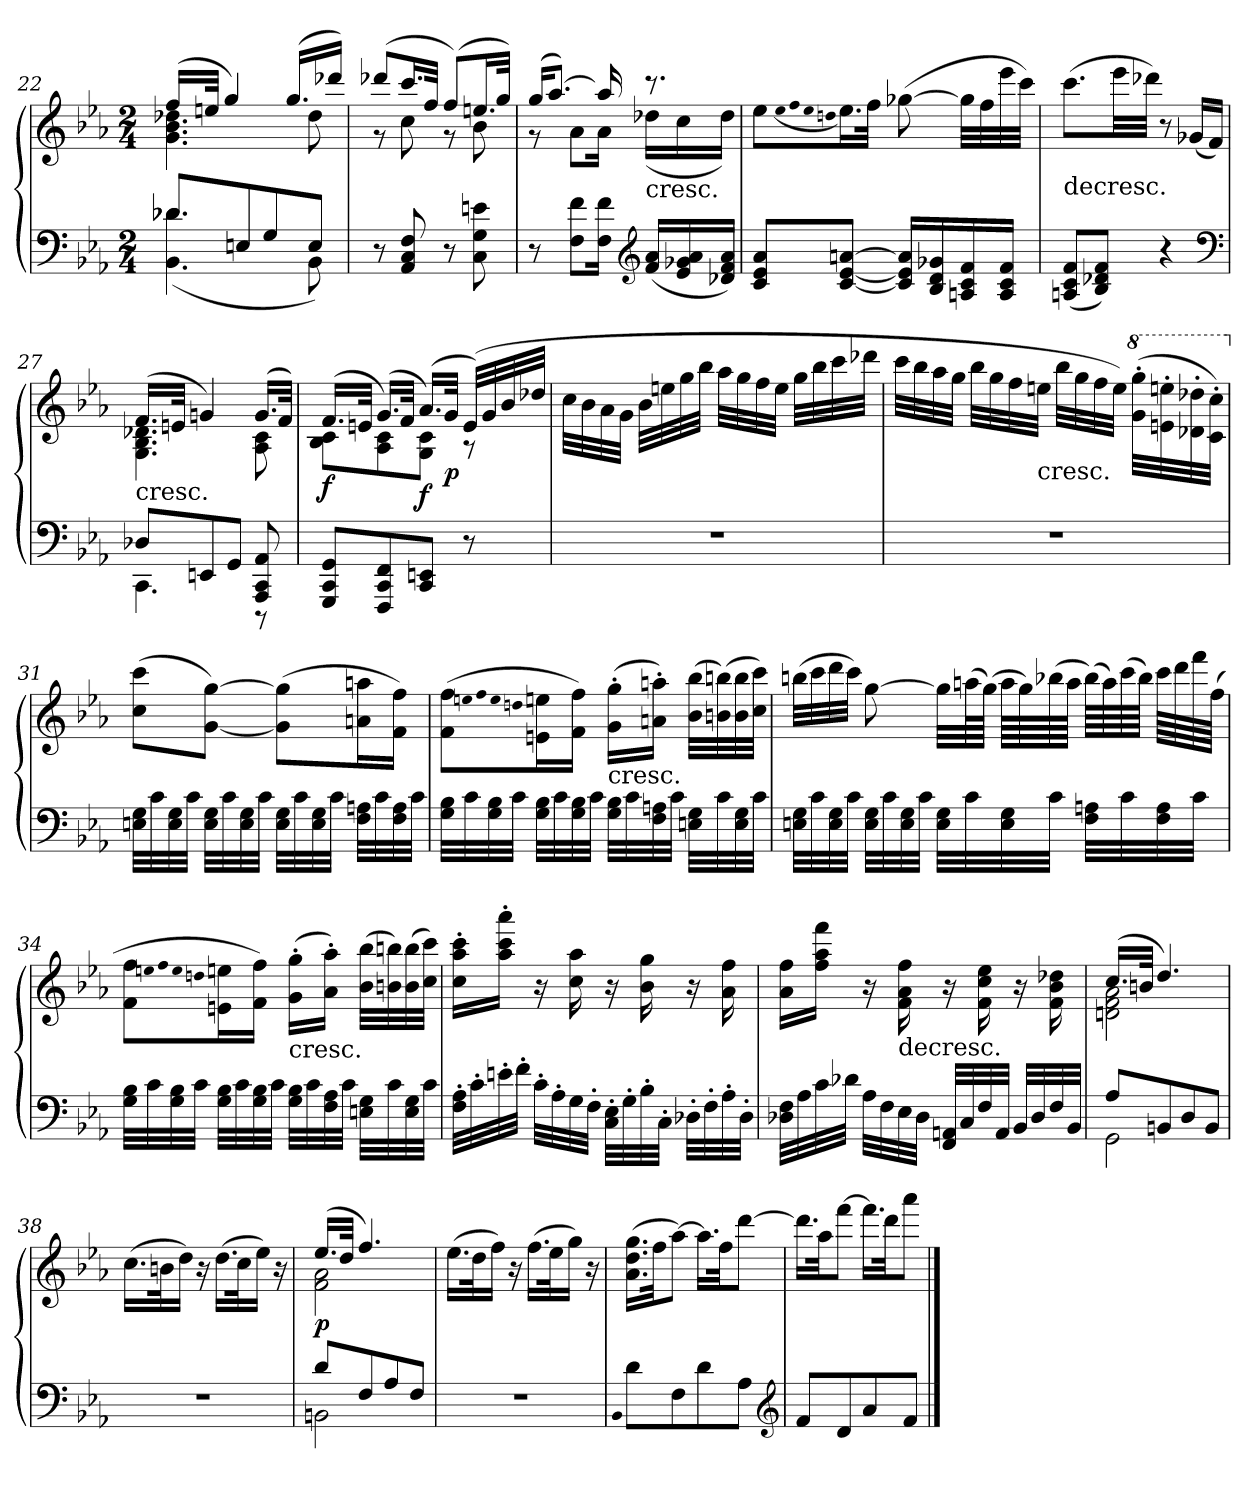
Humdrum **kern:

**kern	**kern	**dynam
*part1	*part1	*part1
*staff2	*staff1	*staff1/2
*clefF4	*clefG2	*
*k[b-e-a-]	*k[b-e-a-]	*
*c:	*c:	*
*M2/4	*M2/4	*
=22	=22	=22
*^	*^	*
8d-X/L	(4.BB-\ 4.d-X\	(16ff/LL	4.g\ 4.b-\ 4.dd-X\	.
.	.	32een/JJk	.	.
.	.	4gg/)	.	.
8En/	.	.	.	.
8G/	.	.	.	.
.	.	(16.gg/LL	.	.
8E/J)	8BB-\	.	8dd-\	.
.	.	16ddd-X/JJ)	.	.
*v	*v	*	*	*
=23	=23	=23	=23
8r	(8ddd-X/L	8r	.
8AA-/ 8C/ 8F/	16.ccc/L	8cc\	.
.	32ff/JJk	.	.
8r	(8ff/L)	8r	.
8C\ 8G\ 8en\	16.een/L	8b-\	.
.	32gg/JJk)	.	.
=24	=24	=24	=24
8r	(16gg/KL	8r	.
.	[8.aa-/J)	.	.
8F\ 8f\L	.	8a-\L	.
16F\ 16f\Jk	16aa-/]	16a-\Jk	.
*clefG2	*	*	*
!	!LO:TX:c:t=cresc.	!	!
(16f/ 16a-/LL	8.r	(16dd-X\LL	.
16e-/ 16g-X/ 16a-/	.	16cc\	.
16d-X/ 16f/ 16a-/JJ)	.	16dd-\JJ)	.
*	*v	*v	*
=25	=25	=25
8c/ 8e-/ 8a-/L	8ee-\L	.
.	(qee-	.
.	qff	.
.	qee-	.
.	qddn	.
[8c/ [8e-/ [8an/J	16.ee-\L)	.
.	32ff\JJk	.
16c]/ 16e-]/ 16a]/LL	([8gg-X\	.
16B-/ 16d/ 16g-X/	.	.
16An/ 16c/ 16f/	32gg-\LLL]	.
.	32ff\	.
16A/ 16c/ 16f/JJ	32eee-\	.
.	32ccc\JJJ)	.
=26	=26	=26
!	!LO:TX:c:t=decresc.	!
(8An/ 8c/ 8f/L	(8.ccc\L	.
8B-/ 8d-X/ 8f/J)	.	.
.	32eee-\LL	.
.	32ddd-X\JJJ)	.
4r	8r	.
.	(16g-X/LL	.
.	16f/JJ)	.
*clefF4	*	*
=27	=27	=27
*^	*^	*
!	!	!LO:TX:c:t=cresc.	!	!
8D-X/L	4.CC\	(16.f/LL	4.G\ 4.B-\ 4.d-X\	.
.	.	32en/JJk	.	.
8EEn/	.	4gn/)	.	.
8GG/J	.	.	.	.
8AAA-/ 8CC/ 8AA-/	8r	(16.g/LL	8A-\ 8c\	.
.	.	32f/JJk)	.	.
*v	*v	*	*	*
=28	=28	=28	=28
8GGG/ 8CC/ 8GG/L	(16.f/LL	8B-\ 8c\L	f
.	32en/JJk	.	.
8FFF/ 8CC/ 8FF/	(16.g/LL)	8A-\ 8c\	.
.	32f/JJk	.	.
8CC/ 8EEn/J	(16.a-/LL)	8G\ 8c\J	f
.	32g/JJk	.	p
8r	(32e/LLL)	8r	.
.	32g/	.	.
.	32b-/	.	.
.	32dd-X/JJJ	.	.
*	*v	*v	*
=29	=29	=29
2r	32cc\LLL	.
.	32b-\	.
.	32a-\	.
.	32g\JJJ	.
.	32b-\LLL	.
.	32een\	.
.	32gg\	.
.	32bb-\JJJ	.
.	32aa-\LLL	.
.	32gg\	.
.	32ff\	.
.	32ee\JJJ	.
.	32gg\LLL	.
.	32bb-\	.
.	32ccc\	.
.	32ddd-X\JJJ	.
=30	=30	=30
2r	32ccc\LLL	.
.	32bb-\	.
.	32aa-\	.
.	32gg\JJJ	.
.	32bb-\LLL	.
.	32gg\	.
.	32ff\	.
!	!LO:TX:c:t=cresc.	!
.	32een\JJJ	.
.	32bb-\LLL	.
.	32gg\	.
.	32ff\	.
.	32ee\JJJ)	.
*	*8va	*
.	(32gg'\ 32ggg'\LLL	.
.	32een'\ 32eeen'\	.
.	32dd-X'\ 32ddd-X'\	.
.	32cc'\ 32ccc'\JJJ)	.
=31	=31	=31
*	*X8va	*
32En\ 32G\LLL	(8cc\ 8ccc\L	.
32c\	.	.
32E\ 32G\	.	.
32c\JJJ	.	.
32E\ 32G\LLL	[8g\ [8gg\J)	.
32c\	.	.
32E\ 32G\	.	.
32c\JJJ	.	.
32E\ 32G\LLL	(8g]\ 8gg]\L	.
32c\	.	.
32E\ 32G\	.	.
32c\JJJ	.	.
32F\ 32An\LLL	16an\ 16aan\L	.
32c\	.	.
32F\ 32A\	16f\ 16ff\JJ)	.
32c\JJJ	.	.
=32	=32	=32
32G\ 32B-\LLL	(8f\ 8ff\L	.
32c\	.	.
32G\ 32B-\	.	.
32c\JJJ	.	.
.	qeen	.
.	qff	.
.	qee	.
.	qddn	.
32G\ 32B-\LLL	16en\ 16een\L	.
32c\	.	.
32G\ 32B-\	16f\ 16ff\JJ)	.
32c\JJJ	.	.
!	!LO:TX:c:t=cresc.	!
32G\ 32B-\LLL	(16g'\ 16gg'\LL	.
32c\	.	.
32F\ 32An\	16an'\ 16aan'\JJ)	.
32c\JJJ	.	.
32En\ 32G\LLL	(32b-\ 32bb-\LLL	.
32c\	(32bn\ 32bbn\)	.
32E\ 32G\	32b\ 32bb\	.
32c\JJJ	32cc\ 32ccc\JJJ)	.
=33	=33	=33
32En\ 32G\LLL	(32bbn\LLL	.
32c\	32ccc\	.
32E\ 32G\	32ddd\	.
32c\JJJ	32ccc\JJJ)	.
32E\ 32G\LLL	[8gg\	.
32c\	.	.
32E\ 32G\	.	.
32c\JJJ	.	.
32E\ 32G\LLL	32gg\LLL]	.
32c\	(64aan\L	.
.	(64gg\JJJJ)	.
32E\ 32G\	64aa\LLLL	.
.	64gg\)	.
32c\JJJ	(64bb-X\	.
.	64aa\JJJJ	.
32F\ 32An\LLL	(64bb-\LLLL)	.
.	64aa\)	.
32c\	(64ccc\	.
.	64bb-\JJJJ)	.
32F\ 32A\	64ccc\LLLL	.
.	64ddd\	.
32c\JJJ	64fff\	.
.	(64ff\JJJJ	.
=34	=34	=34
32G\ 32B-\LLL	8f\ 8ff\L	.
32c\	.	.
32G\ 32B-\	.	.
32c\JJJ	.	.
.	qeen	.
.	qff	.
.	qee	.
.	qddn	.
32G\ 32B-\LLL	16en\ 16een\L	.
32c\	.	.
32G\ 32B-\	16f\ 16ff\JJ)	.
32c\JJJ	.	.
!	!LO:TX:c:t=cresc.	!
32G\ 32B-\LLL	(16g'\ 16gg'\LL	.
32c\	.	.
32F\ 32A-\	16a-'\ 16aa-'\JJ)	.
32c\JJJ	.	.
32En\ 32G\LLL	(32b-\ 32bb-\LLL	.
32c\	32bn\ 32bbn\)	.
32E\ 32G\	(32b\ 32bb\	.
32c\JJJ	32cc\ 32ccc\JJJ)	.
=35	=35	=35
32F'\ 32A-'\LLL	16cc'\ 16aa-'\ 16ccc'\LL	.
32c'\	.	.
32en'\	16aa-'\ 16ccc'\ 16aaa-'\JJ	.
32f'\JJJ	.	.
32c'\LLL	16r	.
32A-'\	.	.
32G\	16cc\ 16aa-\	.
32F'\JJJ	.	.
32C'\ 32E-'\LLL	16r	.
32G'\	.	.
32B-'\	16b-\ 16gg\	.
32C'\JJJ	.	.
32D-X'\LLL	16r	.
32F'\	.	.
32A-'\	16a-\ 16ff\	.
32D-'\JJJ	.	.
=36	=36	=36
32D-X\ 32F\LLL	16a-\ 16ff\LL	.
32A-\	.	.
32c\	16ff\ 16aa-\ 16fff\JJ	.
32d-X\JJJ	.	.
32A-\LLL	16r	.
32F\	.	.
!	!LO:TX:c:t=decresc.	!
32E-\	16f\ 16a-\ 16ff\	.
32D-\JJJ	.	.
32FF/ 32AAn/LLL	16r	.
32C/	.	.
32F/	16f\ 16cc\ 16ee-\	.
32AA/JJJ	.	.
32BB-/LLL	16r	.
32D-/	.	.
32F/	16f\ 16b-\ 16dd-X\	.
32BB-/JJJ	.	.
=37	=37	=37
*^	*^	*
8A-/L	2GG\	(16.cc/LL	2dn\ 2f\ 2a-\	.
.	.	32bn/JJk	.	.
8BBn/	.	4.dd/)	.	.
8D/	.	.	.	.
8BB/J	.	.	.	.
*v	*v	*	*	*
*	*v	*v	*
=38	=38	=38
2r	(16.cc\LL	.
.	32bn\K	.
.	16dd\JJ)	.
.	16r	.
.	(16.dd\LL	.
.	32cc\K	.
.	16ee-\JJ)	.
.	16r	.
=39	=39	=39
*^	*^	*
8d/L	2BBn\	(16.ee-/LL	2f\ 2a-\	p
.	.	32dd/JJk	.	.
8F/	.	4.ff/)	.	.
8A-/	.	.	.	.
8F/J	.	.	.	.
*v	*v	*	*	*
*	*v	*v	*
=40	=40	=40
2r	(16.ee-\LL	.
.	32dd\K	.
.	16ff\JJ)	.
.	16r	.
.	(16.ff\LL	.
.	32ee-\K	.
.	16gg\JJ)	.
.	16r	.
=41	=41	=41
qBB-	.	.
8d\L	(16.a-\ 16.dd\ 16.gg\LL	.
.	32ff\JK	.
8F\	[8aa-\J)	.
8d\	16.aa-\LL]	.
.	32ff\JK	.
8A-\J	[8ddd\J	.
*clefG2	*	*
=42	=42	=42
8f/L	16.ddd\LL]	.
.	32aa-\JK	.
8d/	[8fff\J	.
8a-/	16.fff\LL]	.
.	32ddd\JK	.
8f/J	8aaa-\J	.
==	==	==
*-	*-	*-
